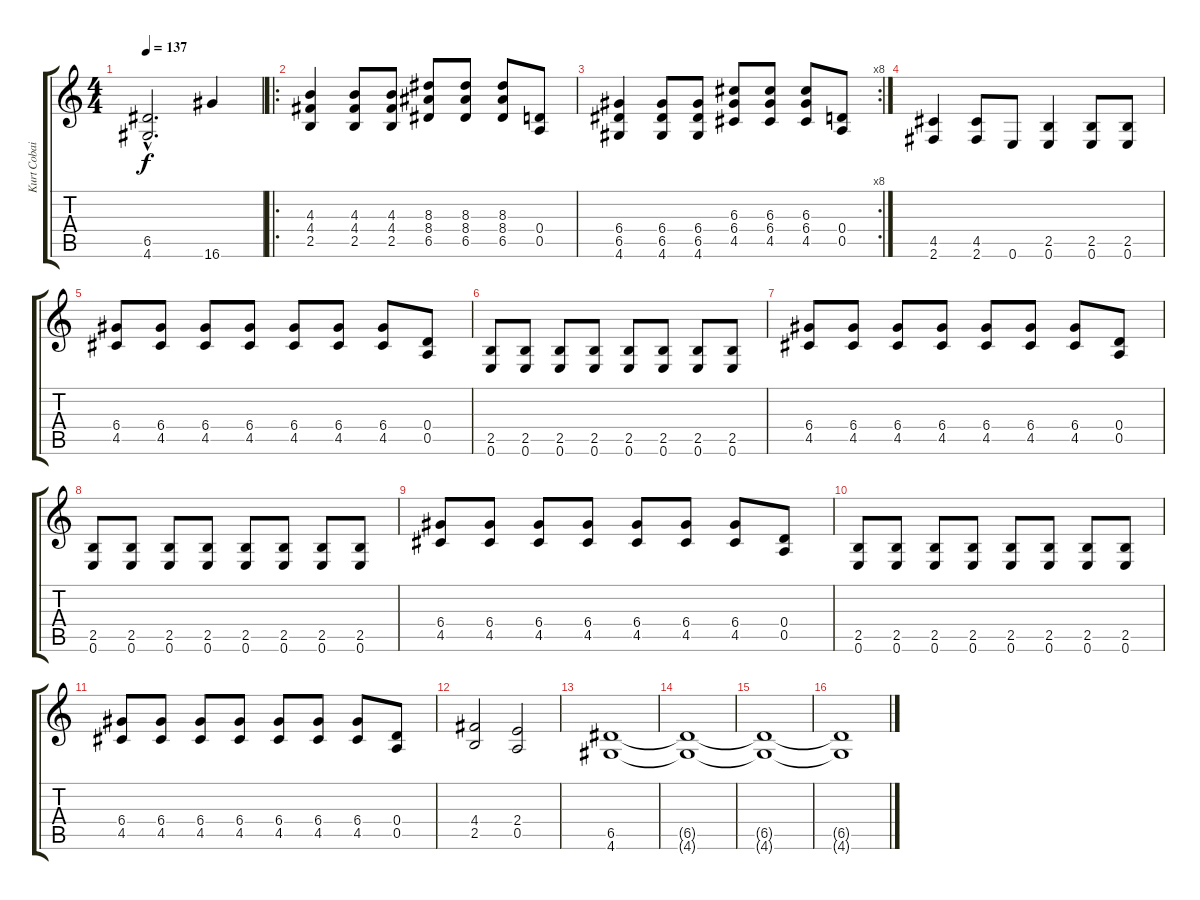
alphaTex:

\track ("Kurt Cobain Disto" "Kurt Cobai") {instrument distortionguitar}
\staff {score tabs}
\tuning (E4 B3 G3 D3 A2 E2) {hide}
\ts (4 4)
\tempo 137
\clef g2
\ks c
(6.5{hac t} 4.6{hac t}).2{d dy f} 16.6.4 |
\ro
(4.3 4.4 2.5).4 (4.3 4.4 2.5).8 (4.3 4.4 2.5).8 (8.3 8.4 6.5).8 (8.3 8.4 6.5).8 (8.3 8.4 6.5).8 (0.4 0.5).8 |
\rc 8
(6.4 6.5 4.6).4 (6.4 6.5 4.6).8 (6.4 6.5 4.6).8 (6.3 6.4 4.5).8 (6.3 6.4 4.5).8 (6.3 6.4 4.5).8 (0.4 0.5).8 |
(4.5 2.6).4 (4.5 2.6).8 0.6.8 (2.5 0.6).4 (2.5 0.6).8 (2.5 0.6).8 |
(6.4 4.5).8 (6.4 4.5).8 (6.4 4.5).8 (6.4 4.5).8 (6.4 4.5).8 (6.4 4.5).8 (6.4 4.5).8 (0.4 0.5).8 |
(2.5 0.6).8 (2.5 0.6).8 (2.5 0.6).8 (2.5 0.6).8 (2.5 0.6).8 (2.5 0.6).8 (2.5 0.6).8 (2.5 0.6).8 |
(6.4 4.5).8 (6.4 4.5).8 (6.4 4.5).8 (6.4 4.5).8 (6.4 4.5).8 (6.4 4.5).8 (6.4 4.5).8 (0.4 0.5).8 |
(2.5 0.6).8 (2.5 0.6).8 (2.5 0.6).8 (2.5 0.6).8 (2.5 0.6).8 (2.5 0.6).8 (2.5 0.6).8 (2.5 0.6).8 |
(6.4 4.5).8 (6.4 4.5).8 (6.4 4.5).8 (6.4 4.5).8 (6.4 4.5).8 (6.4 4.5).8 (6.4 4.5).8 (0.4 0.5).8 |
(2.5 0.6).8 (2.5 0.6).8 (2.5 0.6).8 (2.5 0.6).8 (2.5 0.6).8 (2.5 0.6).8 (2.5 0.6).8 (2.5 0.6).8 |
(6.4 4.5).8 (6.4 4.5).8 (6.4 4.5).8 (6.4 4.5).8 (6.4 4.5).8 (6.4 4.5).8 (6.4 4.5).8 (0.4 0.5).8 |
(4.4 2.5).2 (2.4 0.5).2 |
(6.5 4.6).1 |
(6.5{t} 4.6{t}).1 |
(6.5{t} 4.6{t}).1 |
(6.5{t} 4.6{t}).1
